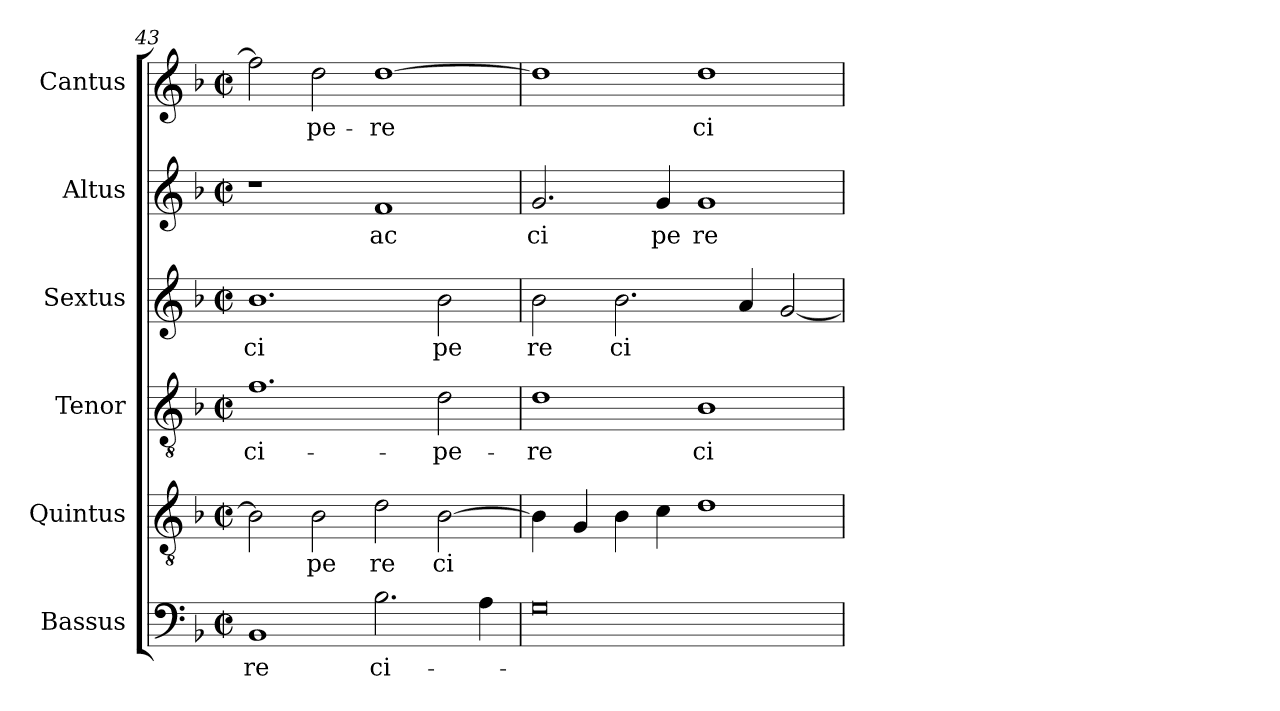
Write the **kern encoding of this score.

**kern	**text	**kern	**text	**kern	**text	**kern	**text	**kern	**text	**kern	**text
*part6	*part6	*part5	*part5	*part4	*part4	*part3	*part3	*part2	*part2	*part1	*part1
*staff6	*staff6	*staff5	*staff5	*staff4	*staff4	*staff3	*staff3	*staff2	*staff2	*staff1	*staff1
*I"Bassus	*	*I"Quintus	*	*I"Tenor	*	*I"Sextus	*	*I"Altus	*	*I"Cantus	*
*clefF4	*	*clefGv2	*	*clefGv2	*	*clefG2	*	*clefG2	*	*clefG2	*
*k[b-]	*	*k[b-]	*	*k[b-]	*	*k[b-]	*	*k[b-]	*	*k[b-]	*
*F:	*	*F:	*	*F:	*	*F:	*	*F:	*	*F:	*
*M2/2	*	*M2/2	*	*M2/2	*	*M2/2	*	*M2/2	*	*M2/2	*
*met(c|)	*	*met(c|)	*	*met(c|)	*	*met(c|)	*	*met(c|)	*	*met(c|)	*
=43	=43	=43	=43	=43	=43	=43	=43	=43	=43	=43	=43
!	!LO:LY:b:cj	!	!	!	!LO:LY:b:cj	!	!LO:LY:b:cj	!	!	!	!
1BB-	-re	2B-\]	.	1.f	-ci-	1.b-	ci	1r	.	2ff\]	.
!	!	!	!LO:LY:b:cj	!	!	!	!	!	!	!	!LO:LY:b:cj
.	.	2B-\	pe	.	.	.	.	.	.	2dd\	-pe-
!	!LO:LY:b:cj	!	!LO:LY:b:cj	!	!	!	!	!	!LO:LY:b:cj	!	!LO:LY:b:cj
2.B-\	ci-	2d\	re	.	.	.	.	1f	ac	[>1dd	-re
!	!	!	!LO:LY:b:cj	!	!LO:LY:b:cj	!	!LO:LY:b:cj	!	!	!	!
.	.	[>2B-\	ci	2d\	-pe-	2b-\	pe	.	.	.	.
4A\	.	.	.	.	.	.	.	.	.	.	.
=44	=44	=44	=44	=44	=44	=44	=44	=44	=44	=44	=44
!	!	!	!	!	!LO:LY:b:cj	!	!LO:LY:b:cj	!	!LO:LY:b:cj	!	!
0G	.	4B-\]	.	1d	-re	2b-\	re	2.g/	ci	1dd]	.
.	.	4G/	.	.	.	.	.	.	.	.	.
!	!	!	!	!	!	!	!LO:LY:b:cj	!	!	!	!
.	.	4B-\	.	.	.	2.b-\	ci	.	.	.	.
!	!	!	!	!	!	!	!	!	!LO:LY:b:cj	!	!
.	.	4c\	.	.	.	.	.	4g/	pe	.	.
!	!	!	!	!	!LO:LY:b:cj	!	!	!	!LO:LY:b:cj	!	!LO:LY:b:cj
.	.	1d	.	1B-	ci-	.	.	1g	re	1dd	ci-
.	.	.	.	.	.	4a/	.	.	.	.	.
.	.	.	.	.	.	[<2g/	.	.	.	.	.
=	=	=	=	=	=	=	=	=	=	=	=
*-	*-	*-	*-	*-	*-	*-	*-	*-	*-	*-	*-
